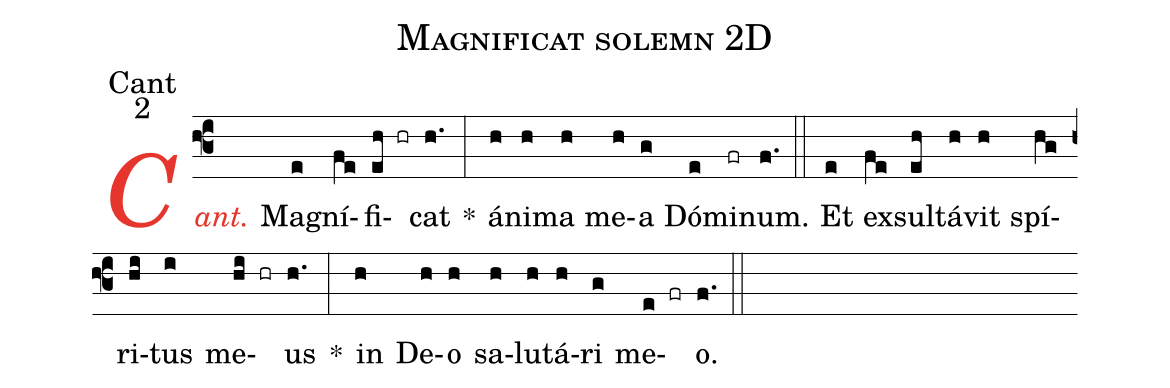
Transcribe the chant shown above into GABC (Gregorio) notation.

name:Magnificat solemn 2D;
office-part:Cant;
mode:2;
%%
(f3) <c><i>Cant.</i></c> M{a}(e)gní(fe)fi(eh hr)cat(h.) *(:) á(h)ni(h)ma(h) me(h)a(g) Dó(e)mi(fr)num.(f.) (::) Et(e) ex(fe)sul(eh)tá(h)vit(h) spí(hg)ri(hi)tus(i) me(hi hr)us(h.) *(:) in(h) De(h)o(h) sa(h)lu(h)tá(h)ri(g) me(e fr)o.(f.) (::)
